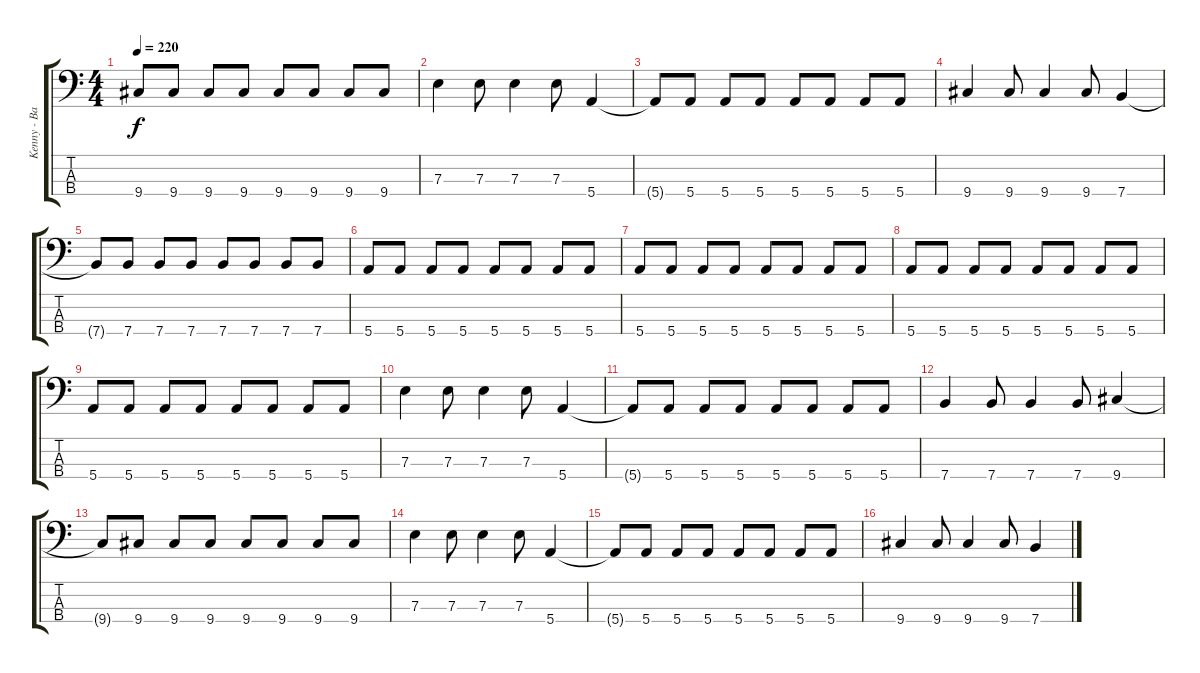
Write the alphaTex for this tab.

\track ("Kenny - Bass" "Kenny - Ba") {instrument electricbasspick}
\staff {score tabs}
\tuning (G2 D2 A1 E1) {hide}
\ts (4 4)
\tempo 220
\clef f4
\ks c
9.4{t}.8{dy f} 9.4.8 9.4.8 9.4.8 9.4.8 9.4.8 9.4.8 9.4.8 |
7.3.4 7.3.8 7.3.4 7.3.8 5.4.4 |
5.4{t}.8 5.4.8 5.4.8 5.4.8 5.4.8 5.4.8 5.4.8 5.4.8 |
9.4.4 9.4.8 9.4.4 9.4.8 7.4.4 |
7.4{t}.8 7.4.8 7.4.8 7.4.8 7.4.8 7.4.8 7.4.8 7.4.8 |
5.4.8 5.4.8 5.4.8 5.4.8 5.4.8 5.4.8 5.4.8 5.4.8 |
5.4.8 5.4.8 5.4.8 5.4.8 5.4.8 5.4.8 5.4.8 5.4.8 |
5.4.8 5.4.8 5.4.8 5.4.8 5.4.8 5.4.8 5.4.8 5.4.8 |
5.4.8 5.4.8 5.4.8 5.4.8 5.4.8 5.4.8 5.4.8 5.4.8 |
7.3.4 7.3.8 7.3.4 7.3.8 5.4.4 |
5.4{t}.8 5.4.8 5.4.8 5.4.8 5.4.8 5.4.8 5.4.8 5.4.8 |
7.4.4 7.4.8 7.4.4 7.4.8 9.4.4 |
9.4{t}.8 9.4.8 9.4.8 9.4.8 9.4.8 9.4.8 9.4.8 9.4.8 |
7.3.4 7.3.8 7.3.4 7.3.8 5.4.4 |
5.4{t}.8 5.4.8 5.4.8 5.4.8 5.4.8 5.4.8 5.4.8 5.4.8 |
9.4.4 9.4.8 9.4.4 9.4.8 7.4.4
